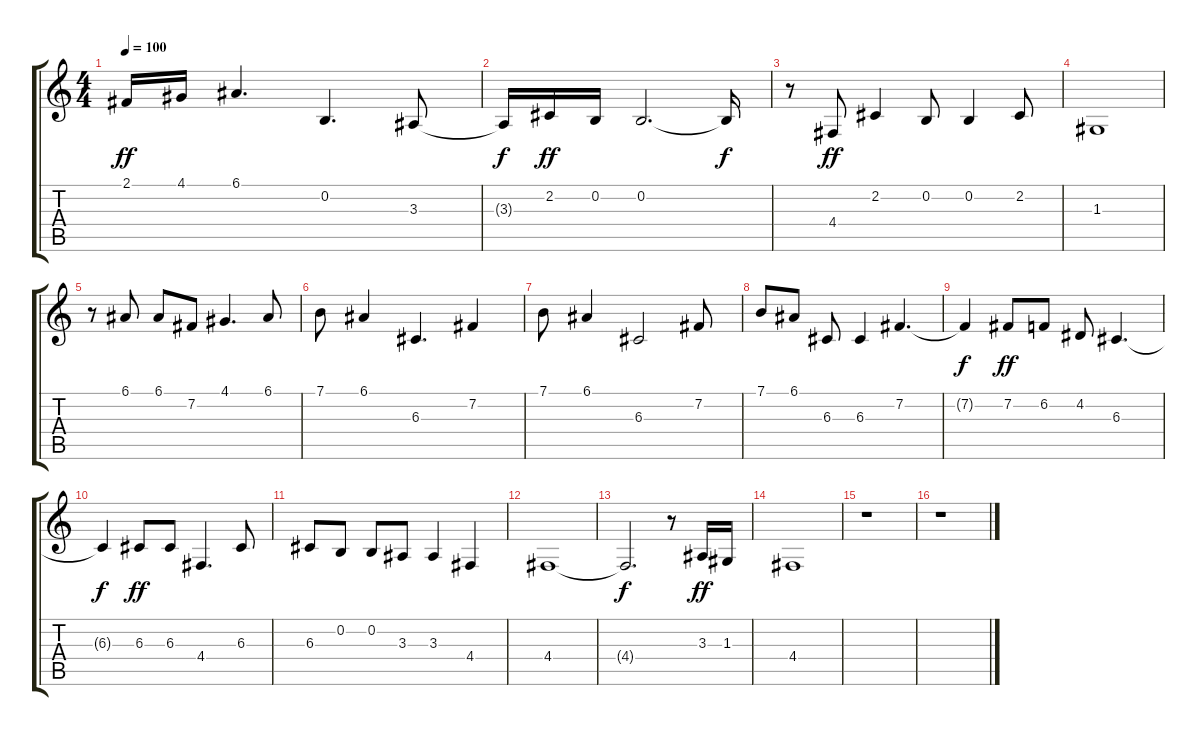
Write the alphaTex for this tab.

\track "" {instrument synthvoice}
\staff {score tabs}
\tuning (E4 B3 G3 D3 A2 E2) {hide}
\ts (4 4)
\tempo 100
\clef g2
\ks c
2.1.16{dy ff} 4.1.16 6.1.4{d} 0.2.4{d} 3.3.8 |
3.3{t}.16{dy f} 2.2.16{dy ff} 0.2.16 0.2.2{d} 0.2{t}.16{dy f} |
r.8 4.4.8{dy ff} 2.2.4 0.2.8 0.2.4 2.2.8 |
1.3.1 |
r.8 6.1.8 6.1.8 7.2.8 4.1.4{d} 6.1.8 |
7.1.8 6.1.4 6.3.4{d} 7.2.4 |
7.1.8 6.1.4 6.3.2 7.2.8 |
7.1.8 6.1.8 6.3.8 6.3.4 7.2.4{d} |
7.2{t}.4{dy f} 7.2.8{dy ff} 6.2.8 4.2.8 6.3.4{d} |
6.3{t}.4{dy f} 6.3.8{dy ff} 6.3.8 4.4.4{d} 6.3.8 |
6.3.8 0.2.8 0.2.8 3.3.8 3.3.4 4.4.4 |
4.4.1 |
4.4{t}.2{d dy f} r.8 3.3.16{dy ff} 1.3.16 |
4.4.1 |
r.1 |
r.1
